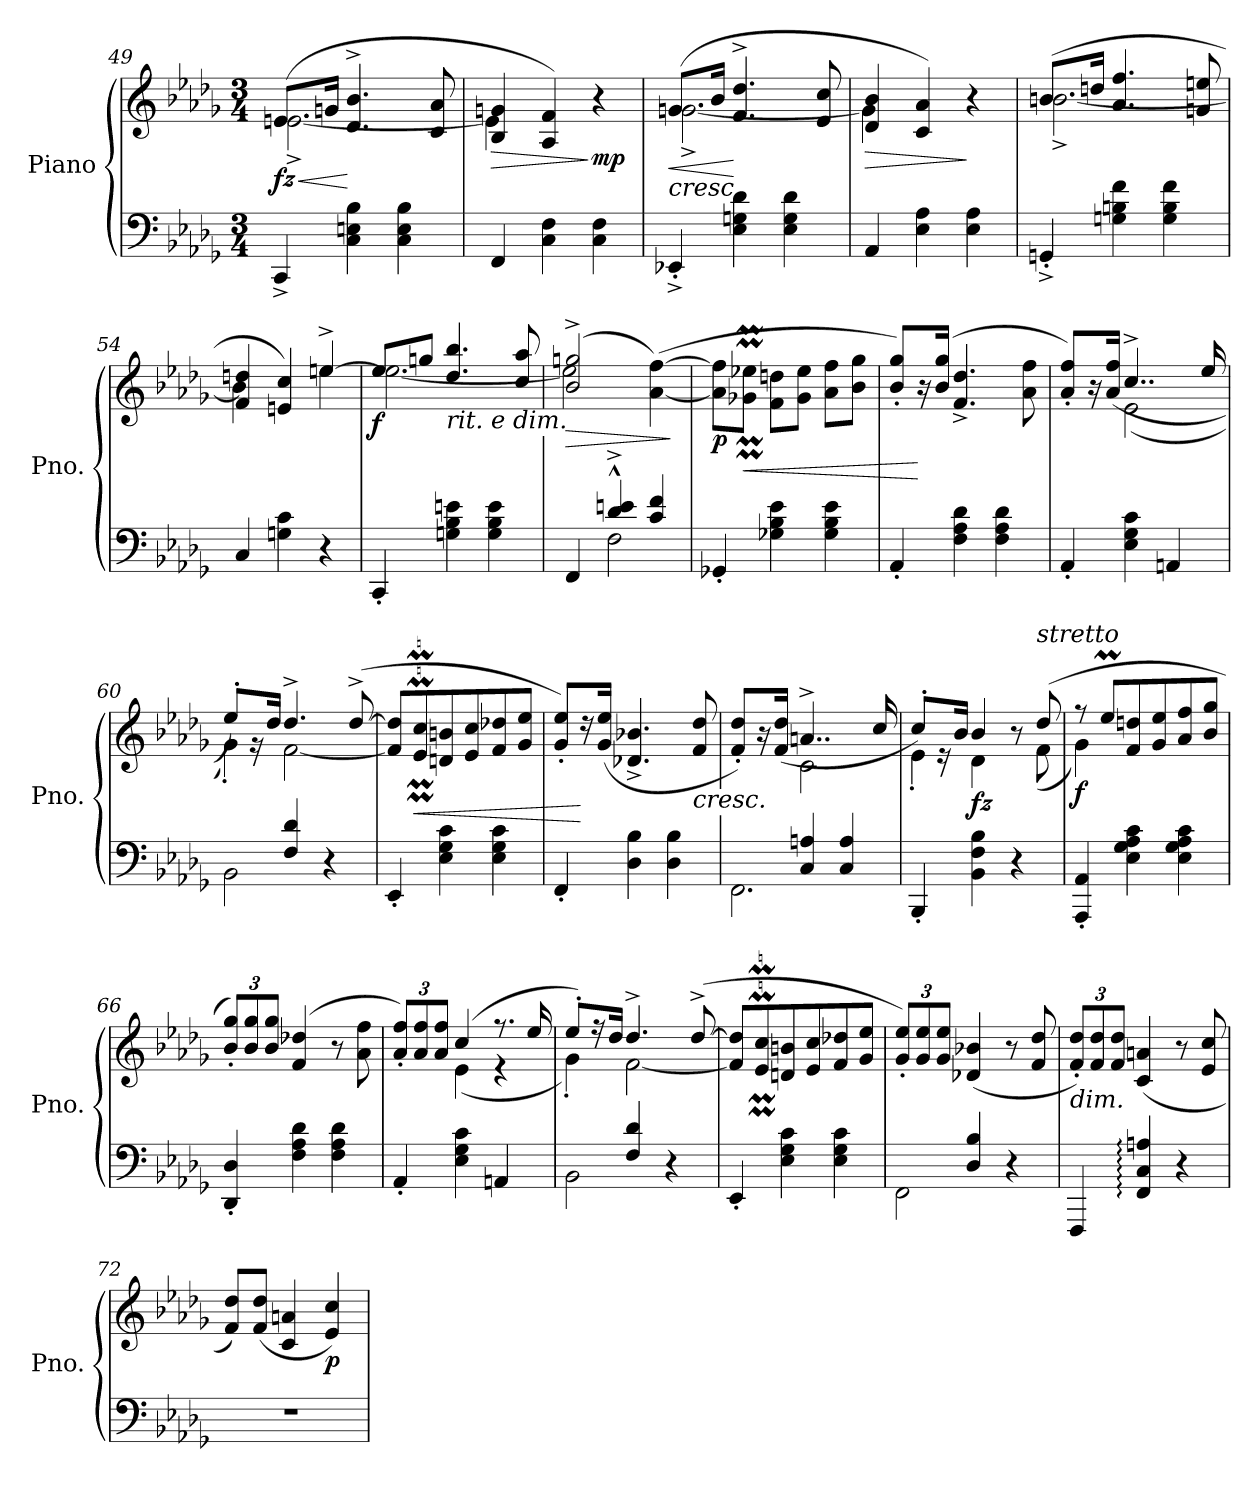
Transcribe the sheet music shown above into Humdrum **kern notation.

**kern	**kern	**dynam
*part1	*part1	*part1
*staff2	*staff1	*staff1/2
*I"Piano	*	*
*I'Pno.	*	*
*clefF4	*clefG2	*
*k[b-e-a-d-g-]	*k[b-e-a-d-g-]	*
*M3/4	*M3/4	*
=49	=49	=49
!	!	!LO:HP:b
*	*^	*
!	!	!	!LO:DY:n=1:b
4CC^/	(>8.en/L	[2.e^\	< fz
.	16gn/Jk	.	.
4C\ 4En\ 4B-\	4.d-/^ 4.b-/^	.	[
4C\ 4E\ 4B-\	.	.	.
.	8c/ 8a-/	.	.
=50	=50	=50	=50
!	!	!	!LO:HP:b
4FF/	4B-/ 4gn/	4en\]	>
4C\ 4F\	4A-/ 4f/)	2ryy	.
!	!	!	!LO:DY:n=1:b
4C\ 4F\	4r	.	] mp
!!LO:LB:g=z	!!
=51	=51	=51	=51
!	!LO:TX:b:i:t=cresc.	!	!
!	!	!	!LO:HP:b
4EE-X'^/	(>8.gn/L	[2.g^\	<
.	16b-/Jk	.	.
4E-\ 4Gn\ 4d-\	4.f/^ 4.dd-/^	.	[
4E-\ 4G\ 4d-\	.	.	.
.	8e-/ 8cc/	.	.
=52	=52	=52	=52
!	!	!	!LO:HP:b
4AA-/	4d-/ 4b-/	4g\]	>
4E-\ 4A-\	4c/ 4a-/)	2ryy	.
4E-\ 4A-\	4r	.	]
=53	=53	=53	=53
4GGn'^/	(>8.bn/L	[2.b^\	.
.	16ddn/Jk	.	.
4Gn\ 4Bn\ 4f\	4.a-/ 4.ff/	.	.
4G\ 4B\ 4f\	.	.	.
.	8gn/ 8een/	.	.
=54	=54	=54	=54
4C/	4f/ 4ddn/	4bn\]	.
4Gn\ 4c\	4en/ 4cc/)	4ryy	.
4r	[4een^/	4ee\	.
=55	=55	=55	=55
!	!	!	!LO:DY:b
4CC'/	8ee-/L	2.ee\_	f
.	8ggn/J	.	.
*	*MM125	*	*
!	!LO:TX:b:i:t=rit. e dim.	!	!
4Gn\ 4B-\ 4en\	4.dd-/ 4.bb-/	.	.
*	*MM120	*	*
4G\ 4B-\ 4e\	.	.	.
.	8cc/ 8aa-/	.	.
=56	=56	=56	=56
*	*MM115	*	*
*^	*	*	*
!	!	!	!	!LO:HP:b
4FF/	4ryy	(>2b-/^ 2ggn/^	2een\]	>
*	*	*MM110	*	*
4d-/^^^ 4en/^^^	2F\	.	.	.
*	*	*MM105	*	*
4c/ 4f/	.	(>[4a-\ [4ff\)	4ryy	.
*v	*v	*	*	*
*	*v	*v	*
.	.	]
!!LO:PB:g=z
=57	=57	=57
*	*MM130	*
!	!	!LO:DY:b
4GG-X'/	8a-\] 8ff\]L	p
!	!	!LO:HP:b
.	8g-X\M 8ee-X\MJ	<
4G-X\ 4B-\ 4e-\	8f\ 8ddn\L	.
.	8g-\ 8ee-\J	.
4G-\ 4B-\ 4e-\	8a-\ 8ff\L	.
.	8b-\ 8gg-\J	.
=58	=58	=58
4AA-'/	8b-/' 8gg-/'L)	.
.	16r	[
.	(>16b-/ 16gg-/Jk	.
4F\ 4A-\ 4d-\	4.f/^ 4.dd-/^	.
4F\ 4A-\ 4d-\	.	.
.	8a-\ 8ff\	.
=59	=59	=59
*	*^	*
4AA-'/	8a-/' 8ff/'L)	4ryy	.
.	16r	.	.
.	(>16a-/ 16ff/Jk	.	.
4E-\ 4G-\ 4c\	4..cc^/	(<2e-\	.
4AAn/	.	.	.
.	16ee-/	.	.
=60	=60	=60	=60
*^	*	*	*
4ryy	(<2BB-\	8ee-'/L)	4g-'\)	.
.	.	16rg	.	.
.	.	16dd-/Jk	.	.
4F/ 4d-/	.	4.dd-^/	[2f\	.
4r	4ryy	.	.	.
.	.	(>[8dd-^/	.	.
*v	*v	*	*	*
*	*v	*v	*
=61	=61	=61
4EE-'/	8f/] 8dd-/]L	.
!	!	!LO:HP:b
.	8e-/M 8cc/M	<
4E-\ 4G-\ 4c\	8dn/ 8bn/	.
.	8e-/ 8cc/	.
4E-\ 4G-\ 4c\	8f/ 8dd-X/	.
.	8g-/ 8ee-/J	.
=62	=62	=62
4FF'/	8g-/' 8ee-/'L)	.
.	16rdd	[
.	(>16g-/ 16ee-/Jk	.
4D-\ 4B-\	4.d-X/^ 4.b-X/^	.
4D-\ 4B-\	.	.
!	!LO:TX:b:i:t=cresc.	!
.	8f/ 8dd-/	.
!!LO:LB:g=z
=63	=63	=63
*^	*^	*
4ryy	2.FF\	8f/' 8dd-/'L)	4ryy	.
.	.	16r	.	.
.	.	(>16f/ 16dd-/Jk	.	.
4C/ 4An/	.	4..an^/	2c\	.
4C/ 4A/	.	.	.	.
.	.	16cc/	.	.
*v	*v	*	*	*
=64	=64	=64	=64
4BBB-'/	8cc'/L)	4e-'\)	.
.	16re	.	.
.	16b-/Jk	.	.
!	!	!	!LO:DY:b
4BB-\ 4F\ 4B-\	4b-/	4d-\	fz
4r	8r	8ryy	.
!	!LO:TX:a:i:t=stretto	!	!
.	(>8dd-/	(<8f\	.
=65	=65	=65	=65
*	*MM135	*	*
!	!	!	!LO:DY:b
4AAA-/' 4AA-/'	8r	4g-\)	f
.	8ee-M/L	.	.
*	*MM140	*	*
4E-\ 4G-\ 4A-\ 4c\	8f/ 8ddn/	2ryy	.
.	8g-/ 8ee-/	.	.
*	*MM145	*	*
4E-\ 4G-\ 4A-\ 4c\	8a-/ 8ff/	.	.
.	8b-/ 8gg-/J	.	.
*	*v	*v	*
=66	=66	=66
*	*Xbrackettup	*
4DD-/' 4D-/'	12b-/' 12gg-/'L)	.
.	12b-/ 12gg-/	.
.	12b-/ 12gg-/J	.
4F\ 4A-\ 4d-\	(>4f/ 4dd-X/	.
4F\ 4A-\ 4d-\	8r	.
.	8a-\ 8ff\	.
=67	=67	=67
*	*^	*
4AA-'/	12a-/' 12ff/'L)	4ryy	.
.	12a-/ 12ff/	.	.
.	12a-/ 12ff/J	.	.
*	*MM140	*	*
4E-\ 4G-\ 4c\	(>4cc/	(<4e-\	.
*	*MM135	*	*
4AAn/	8.r	4r	.
.	16ee-/	.	.
=68	=68	=68	=68
*	*MM130	*	*
*^	*	*	*
4ryy	2BB-\	8ee-'/L)	4g-'\)	.
.	.	16r	.	.
.	.	16dd-/Jk	.	.
4F/ 4d-/	.	4.dd-^/	[2f\	.
4r	4ryy	.	.	.
.	.	(>[8dd-^/	.	.
*v	*v	*	*	*
*	*v	*v	*
!!LO:LB:g=z
=69	=69	=69
4EE-'/	8f/] 8dd-/]L	.
.	8e-/M 8cc/M	.
4E-\ 4G-\ 4c\	8dn/ 8bn/	.
.	8e-/ 8cc/	.
4E-\ 4G-\ 4c\	8f/ 8dd-X/	.
.	8g-/ 8ee-/J	.
=70	=70	=70
*^	*	*
4ryy	2FF\	12g-/' 12ee-/'L)	.
.	.	12g-/ 12ee-/	.
.	.	12g-/ 12ee-/J	.
4D-/ 4B-/	.	(>4d-X/ 4b-X/	.
4r	4ryy	8r	.
.	.	8f/ 8dd-/	.
*v	*v	*	*
=71	=71	=71
!	!LO:TX:b:i:t=dim.	!
4FFF/	12f/' 12dd-/'L)	.
.	12f/ 12dd-/	.
.	12f/ 12dd-/J	.
4FF/: 4C/: 4An/:	(>4c/ 4an/	.
4r	8r	.
.	8e-/ 8cc/	.
=72	=72	=72
2.r	8f/ 8dd-/L)	.
.	(>8f/ 8dd-/J	.
.	4c/ 4an/	.
!	!	!LO:DY:b
.	4e-/ 4cc/)	p
=	=	=
*-	*-	*-
